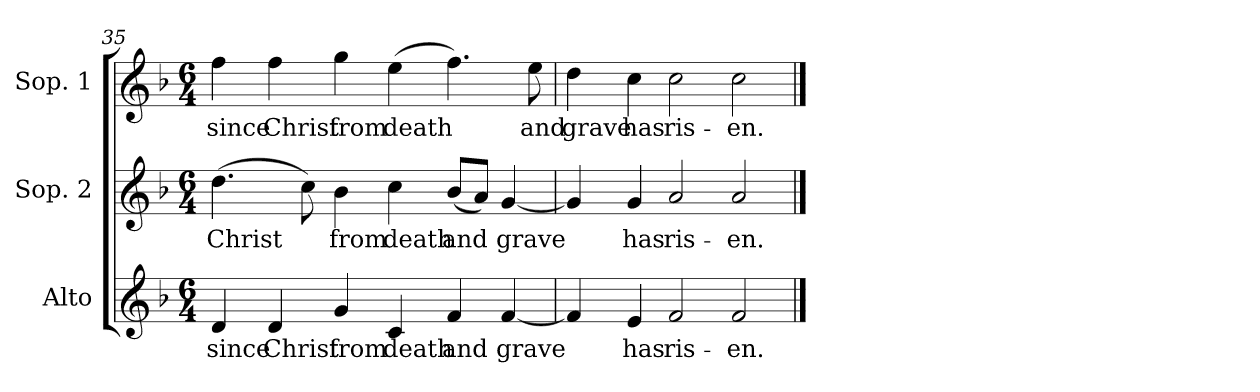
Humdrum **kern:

**kern	**text	**kern	**text	**kern	**text
*part3	*part3	*part2	*part2	*part1	*part1
*staff3	*staff3	*staff2	*staff2	*staff1	*staff1
*I"Alto	*	*I"Sop. 2	*	*I"Sop. 1	*
*clefG2	*	*clefG2	*	*clefG2	*
*k[b-]	*	*k[b-]	*	*k[b-]	*
*F:	*	*F:	*	*F:	*
*M6/4	*	*M6/4	*	*M6/4	*
=35	=35	=35	=35	=35	=35
!	!LO:LY:b	!	!	!	!
!	!	!	!LO:LY:b	!	!
!	!	!	!	!	!LO:LY:b
4d/	since	(>4.dd\	Christ	4ff\	since
!	!LO:LY:b	!	!	!	!
!	!	!	!	!	!LO:LY:b
4d/	Christ	.	.	4ff\	Christ
.	.	8cc\)	.	.	.
!	!LO:LY:b	!	!	!	!
!	!	!	!LO:LY:b	!	!
!	!	!	!	!	!LO:LY:b
4g/	from	4b-\	from	4gg\	from
!	!LO:LY:b	!	!	!	!
!	!	!	!LO:LY:b	!	!
!	!	!	!	!	!LO:LY:b
4c/	death	4cc\	death	(>4ee\	death
!	!LO:LY:b	!	!	!	!
!	!	!	!LO:LY:b	!	!
4f/	and	(<8b-/L	and	4.ff\)	.
.	.	8a/J)	.	.	.
!	!LO:LY:b	!	!	!	!
!	!	!	!LO:LY:b	!	!
[4f/	grave	[4g/	grave	.	.
!	!	!	!	!	!LO:LY:b
.	.	.	.	8ee\	and
!!LO:LB:g=z
=36	=36	=36	=36	=36	=36
!	!	!	!	!	!LO:LY:b
4f/]	.	4g/]	.	4dd\	grave
!	!LO:LY:b	!	!	!	!
!	!	!	!LO:LY:b	!	!
!	!	!	!	!	!LO:LY:b
4e/	has	4g/	has	4cc\	has
!	!LO:LY:b	!	!	!	!
!	!	!	!LO:LY:b	!	!
!	!	!	!	!	!LO:LY:b
2f/	ris-	2a/	ris-	2cc\	ris-
!	!LO:LY:b	!	!	!	!
!	!	!	!LO:LY:b	!	!
!	!	!	!	!	!LO:LY:b
2f/	-en.	2a/	-en.	2cc\	-en.
==	==	==	==	==	==
*-	*-	*-	*-	*-	*-
